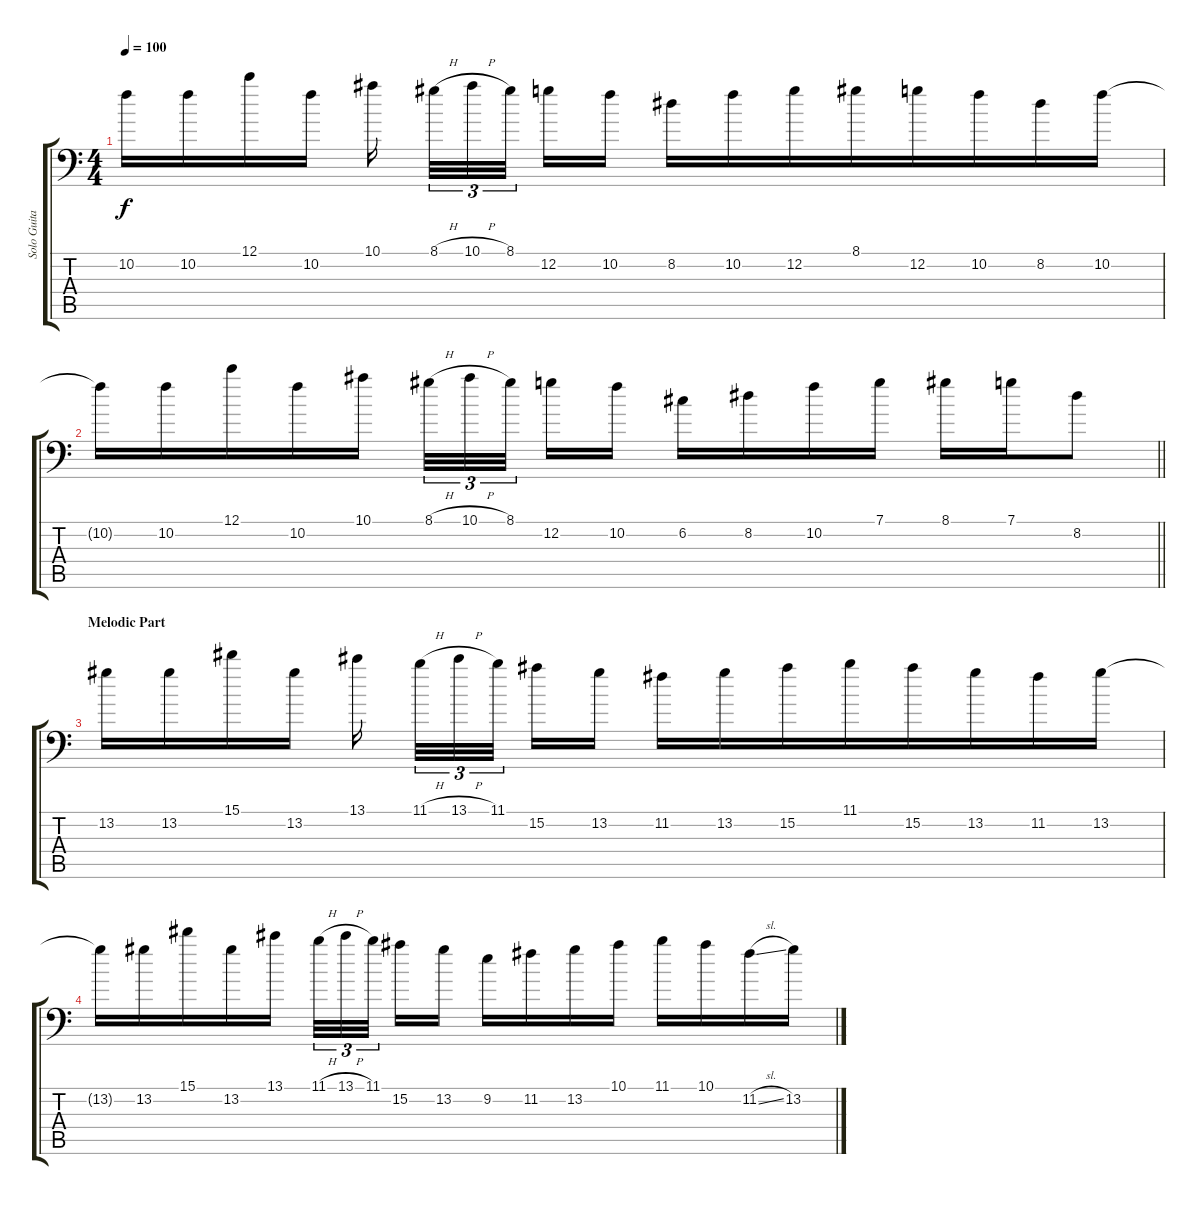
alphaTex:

\track ("Solo Guitar 1" "Solo Guita") {instrument distortionguitar}
\staff {score tabs}
\tuning (C4 G3 Eb3 Bb2 F2 Bb1) {hide}
\ts (4 4)
\tempo 100
\clef f4
\ks c
10.2{t}.16{dy f} 10.2.16{beam merge} 12.1.16 10.2.16 10.1.16{beam splitsecondary} 8.1{h}.32{tu (3 2) beam merge} 10.1{h}.32{tu (3 2)} 8.1.32{tu (3 2) beam splitsecondary} 12.2.16 10.2.16 8.2.16 10.2.16 12.2.16 8.1.16{beam merge} 12.2.16{beam merge} 10.2.16 8.2.16{beam merge} 10.2.16 |
\barLineRight lightlight
10.2{t}.16 10.2.16{beam merge} 12.1.16{beam merge} 10.2.16{beam merge} 10.1.16{beam splitsecondary} 8.1{h}.32{tu (3 2)} 10.1{h}.32{tu (3 2) beam merge} 8.1.32{tu (3 2) beam splitsecondary} 12.2.16 10.2.16 6.2.16{beam merge} 8.2.16 10.2.16{beam merge} 7.1.16 8.1.16{beam merge} 7.1.16{beam merge} 8.2.8 |
\section ("" "Melodic Part")
13.2.16 13.2.16{beam merge} 15.1.16 13.2.16 13.1.16{beam splitsecondary} 11.1{h}.32{tu (3 2) beam merge} 13.1{h}.32{tu (3 2)} 11.1.32{tu (3 2) beam splitsecondary} 15.2.16 13.2.16 11.2.16 13.2.16 15.2.16 11.1.16{beam merge} 15.2.16{beam merge} 13.2.16 11.2.16{beam merge} 13.2.16 |
13.2{t}.16 13.2.16{beam merge} 15.1.16{beam merge} 13.2.16{beam merge} 13.1.16{beam splitsecondary} 11.1{h}.32{tu (3 2)} 13.1{h}.32{tu (3 2) beam merge} 11.1.32{tu (3 2) beam splitsecondary} 15.2.16 13.2.16 9.2.16{beam merge} 11.2.16 13.2.16{beam merge} 10.1.16 11.1.16{beam merge} 10.1.16{beam merge} 11.2{sl}.16{beam merge} 13.2.16
